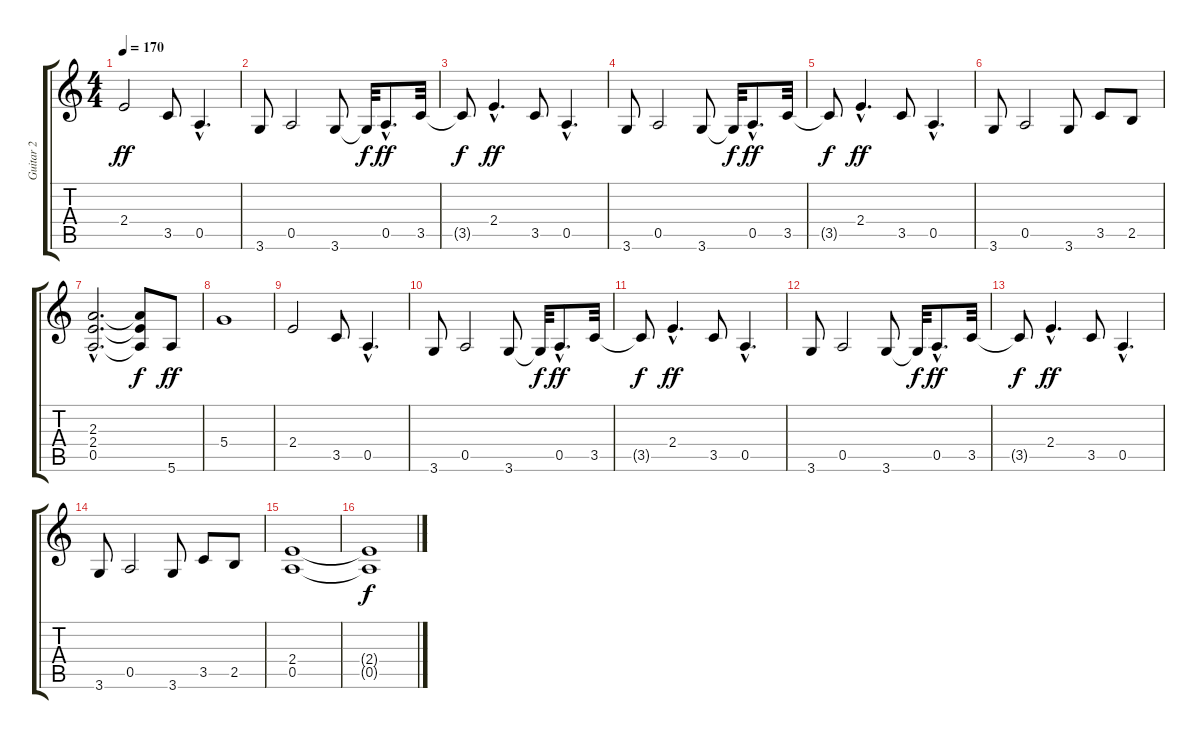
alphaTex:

\track ("Guitar 2" "Guitar 2") {instrument distortionguitar}
\staff {score tabs}
\tuning (E4 B3 G3 D3 A2 E2) {hide}
\ts (4 4)
\tempo 170
\clef g2
\ks c
2.4.2{dy ff} 3.5.8 0.5{hac}.4{d} |
3.6.8 0.5.2 3.6.8 3.6{t}.32{dy f} 0.5{hac}.8{d dy ff} 3.5.32 |
3.5{t}.8{dy f} 2.4{hac}.4{d dy ff} 3.5.8 0.5{hac}.4{d} |
3.6.8 0.5.2 3.6.8 3.6{t}.32{dy f} 0.5{hac}.8{d dy ff} 3.5.32 |
3.5{t}.8{dy f} 2.4{hac}.4{d dy ff} 3.5.8 0.5{hac}.4{d} |
3.6.8 0.5.2 3.6.8 3.5.8 2.5.8 |
(2.3{hac} 2.4{hac} 0.5{hac}).2{d} (2.3{t} 2.4{t} 0.5{t}).8{dy f} 5.6.8{dy ff} |
5.4.1 |
2.4.2 3.5.8 0.5{hac}.4{d} |
3.6.8 0.5.2 3.6.8 3.6{t}.32{dy f} 0.5{hac}.8{d dy ff} 3.5.32 |
3.5{t}.8{dy f} 2.4{hac}.4{d dy ff} 3.5.8 0.5{hac}.4{d} |
3.6.8 0.5.2 3.6.8 3.6{t}.32{dy f} 0.5{hac}.8{d dy ff} 3.5.32 |
3.5{t}.8{dy f} 2.4{hac}.4{d dy ff} 3.5.8 0.5{hac}.4{d} |
3.6.8 0.5.2 3.6.8 3.5.8 2.5.8 |
(2.4 0.5).1 |
(2.4{t} 0.5{t}).1{dy f}
